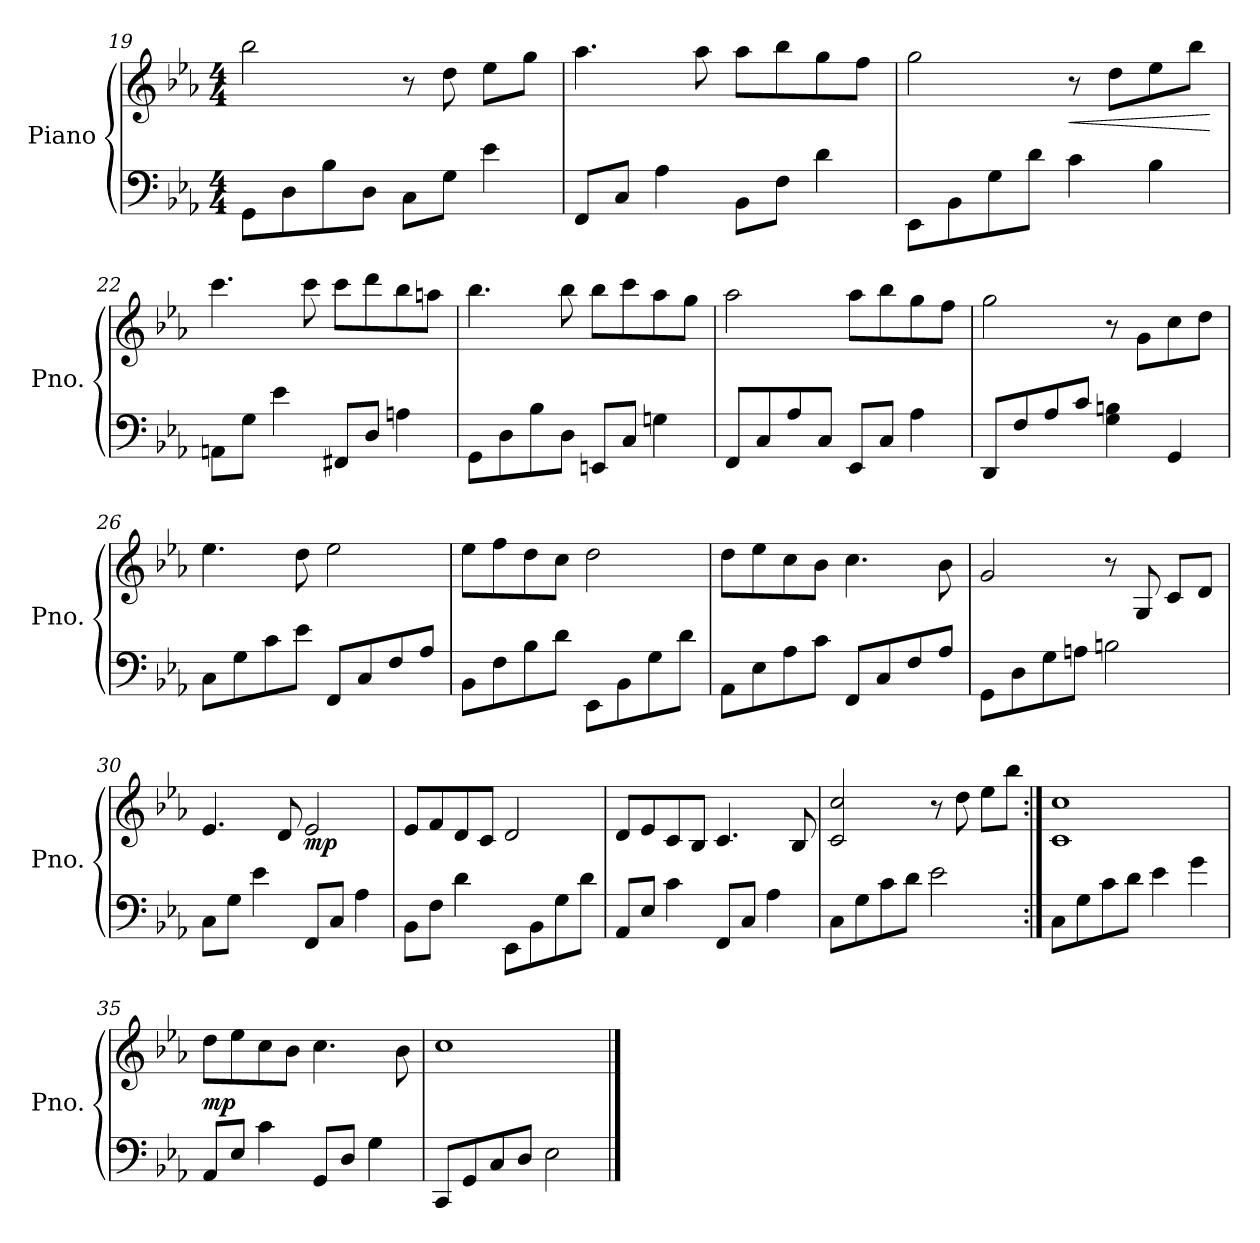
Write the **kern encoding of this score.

**kern	**kern	**dynam
*part1	*part1	*part1
*staff2	*staff1	*staff1/2
*I"Piano	*	*
*I'Pno.	*	*
!!LO:LB:g=z
*clefF4	*clefG2	*
*k[b-e-a-]	*k[b-e-a-]	*
*M4/4	*M4/4	*
=19	=19	=19
8GG\L	2bb-\	.
8D\	.	.
8B-\	.	.
8D\J	.	.
8C\L	8r	.
8G\J	8dd\	.
4e-\	8ee-\L	.
.	8gg\J	.
=20	=20	=20
8FF/L	4.aa-\	.
8C/J	.	.
4A-\	.	.
.	8aa-\	.
8BB-\L	8aa-\L	.
8F\J	8bb-\	.
4d\	8gg\	.
.	8ff\J	.
=21	=21	=21
8EE-\L	2gg\	.
8BB-\	.	.
8G\	.	.
8d\J	.	.
!	!	!LO:HP:b
4c\	8r	<
.	8dd\L	.
4B-\	8ee-\	.
.	8bb-\J	.
.	.	[
=22	=22	=22
8AAn\L	4.ccc\	.
8G\J	.	.
4e-\	.	.
.	8ccc\	.
8FF#X/L	8ccc\L	.
8D/J	8ddd\	.
4An\	8bb-\	.
.	8aan\J	.
!!LO:PB:g=z
=23	=23	=23
8GG\L	4.bb-\	.
8D\	.	.
8B-\	.	.
8D\J	8bb-\	.
8EEn/L	8bb-\L	.
8C/J	8ccc\	.
4Gn\	8aa-\	.
.	8gg\J	.
=24	=24	=24
8FF/L	2aa-\	.
8C/	.	.
8A-/	.	.
8C/J	.	.
8EE-/L	8aa-\L	.
8C/J	8bb-\	.
4A-\	8gg\	.
.	8ff\J	.
=25	=25	=25
8DD/L	2gg\	.
8F/	.	.
8A-/	.	.
8c/J	.	.
4G\ 4Bn\	8r	.
.	8g\L	.
4GG/	8cc\	.
.	8dd\J	.
=26	=26	=26
8C\L	4.ee-\	.
8G\	.	.
8c\	.	.
8e-\J	8dd\	.
8FF/L	2ee-\	.
8C/	.	.
8F/	.	.
8A-/J	.	.
!!LO:LB:g=z
=27	=27	=27
8BB-\L	8ee-\L	.
8F\	8ff\	.
8B-\	8dd\	.
8d\J	8cc\J	.
8EE-\L	2dd\	.
8BB-\	.	.
8G\	.	.
8d\J	.	.
=28	=28	=28
8AA-\L	8dd\L	.
8E-\	8ee-\	.
8A-\	8cc\	.
8c\J	8b-\J	.
8FF/L	4.cc\	.
8C/	.	.
8F/	.	.
8A-/J	8b-\	.
=29	=29	=29
8GG\L	2g/	.
8D\	.	.
8G\	.	.
8An\J	.	.
2Bn\	8r	.
.	8G/	.
.	8c/L	.
.	8d/J	.
=30	=30	=30
8C\L	4.e-/	.
8G\J	.	.
4e-\	.	.
.	8d/	.
!	!	!LO:DY:b
8FF/L	2e-/	mp
8C/J	.	.
4A-\	.	.
!!LO:LB:g=z
=31	=31	=31
8BB-\L	8e-/L	.
8F\J	8f/	.
4d\	8d/	.
.	8c/J	.
8EE-\L	2d/	.
8BB-\	.	.
8G\	.	.
8d\J	.	.
=32	=32	=32
8AA-/L	8d/L	.
8E-/J	8e-/	.
4c\	8c/	.
.	8B-/J	.
8FF/L	4.c/	.
8C/J	.	.
4A-\	.	.
.	8B-/	.
=33	=33	=33
8C\L	2c/ 2cc/	.
8G\	.	.
8c\	.	.
8d\J	.	.
2e-\	8r	.
.	8dd\	.
.	8ee-\L	.
.	8bb-\J	.
=34:|!	=34:|!	=34:|!
8C\L	1c 1cc	.
8G\	.	.
8c\	.	.
8d\J	.	.
4e-\	.	.
4g\	.	.
!!LO:LB:g=z
=35	=35	=35
!	!	!LO:DY:a=2
8AA-/L	8dd\L	mp
8E-/J	8ee-\	.
4c\	8cc\	.
.	8b-\J	.
8GG/L	4.cc\	.
8D/J	.	.
4G\	.	.
.	8b-\	.
=36	=36	=36
8CC/L	1cc	.
8GG/	.	.
8C/	.	.
8D/J	.	.
2E-\	.	.
==	==	==
*-	*-	*-
